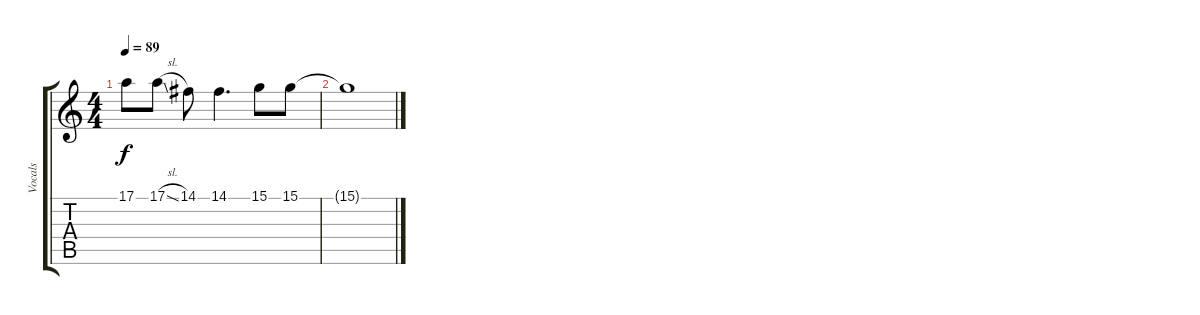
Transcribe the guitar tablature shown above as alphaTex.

\track ("Vocals" "Vocals") {instrument lead2sawtooth}
\staff {score tabs}
\tuning (E4 B3 G3 D3 A2 E2) {hide}
\ts (4 4)
\tempo 89
\clef g2
\ks c
17.1.8{dy f} 17.1{sl}.8 14.1.8 14.1.4{d} 15.1.8 15.1.8 |
15.1{t}.1
